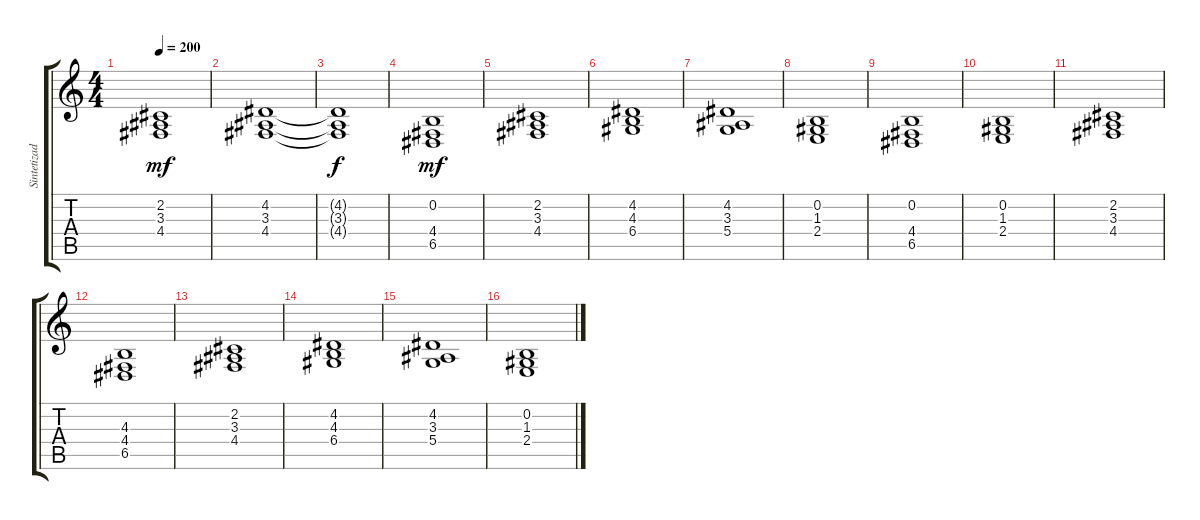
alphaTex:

\track ("Sintetizador 4" "Sintetizad") {instrument brightacousticpiano}
\staff {score tabs}
\tuning (E4 B3 G3 D3 A2 E2) {hide}
\ts (4 4)
\tempo 200
\clef g2
\ks c
(2.2 3.3 4.4).1{dy mf} |
(4.2 3.3 4.4).1 |
(4.2{t} 3.3{t} 4.4{t}).1{dy f} |
(0.2 4.4 6.5).1{dy mf} |
(2.2 3.3 4.4).1 |
(4.2 4.3 6.4).1 |
(4.2 3.3 5.4).1 |
(0.2 1.3 2.4).1 |
(0.2 4.4 6.5).1 |
(0.2 1.3 2.4).1 |
(2.2 3.3 4.4).1 |
(4.3 4.4 6.5).1 |
(2.2 3.3 4.4).1 |
(4.2 4.3 6.4).1 |
(4.2 3.3 5.4).1 |
(0.2 1.3 2.4).1
